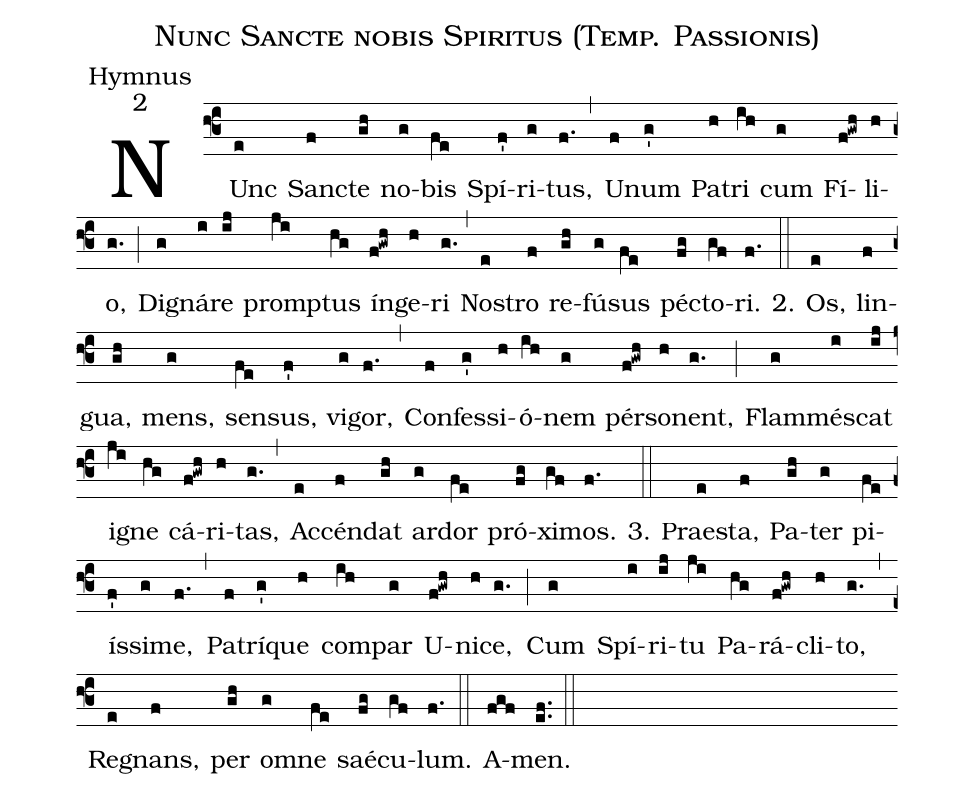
name:Nunc Sancte nobis Spiritus (Temp. Passionis);
office-part:Hymnus;
mode:2;
%%
(f3) NUnc(e) San(f)cte(gh) no(g)bis(fe) Spí(f')ri(g)tus,(f.) (,) U(f)num(g') Pa(h)tri(ih) cum(g) Fí(f!gwh)li(h)o,(g.) (;) Di(g)gná(i)re(ij) promp(ji)tus(hg) ín(f!gwh)ge(h)ri(g.) (,) No(e)stro(f) re(gh)fú(g)sus(fe) pé(fg)cto(gf)ri.(f.) 2.(::) Os,(e) lin(f)gua,(gh) mens,(g) sen(fe)sus,(f') vi(g)gor,(f.) (,) Con(f)fes(g')si(h)ó(ih)nem(g) pér(f!gwh)so(h)nent,(g.) (;) Flam(g)mé(i)scat(ij) i(ji)gne(hg) cá(f!gwh)ri(h)tas,(g.) (,) Ac(e)cén(f)dat(gh) ar(g)dor(fe) pró(fg)xi(gf)mos.(f.) 3.(::) Prae(e)sta,(f) Pa(gh)ter(g) pi(fe)ís(f')si(g)me,(f.) (,) Pa(f)trí(g')que(h) com(ih)par(g) U(f!gwh)ni(h)ce,(g.) (;) Cum(g) Spí(i)ri(ij)tu(ji) Pa(hg)rá(f!gwh)cli(h)to,(g.) (,) Re(e)gnans,(f) per(gh) o(g)mne(fe) saé(fg)cu(gf)lum.(f.) (::) A(fgf)men.(ef..) (::)
